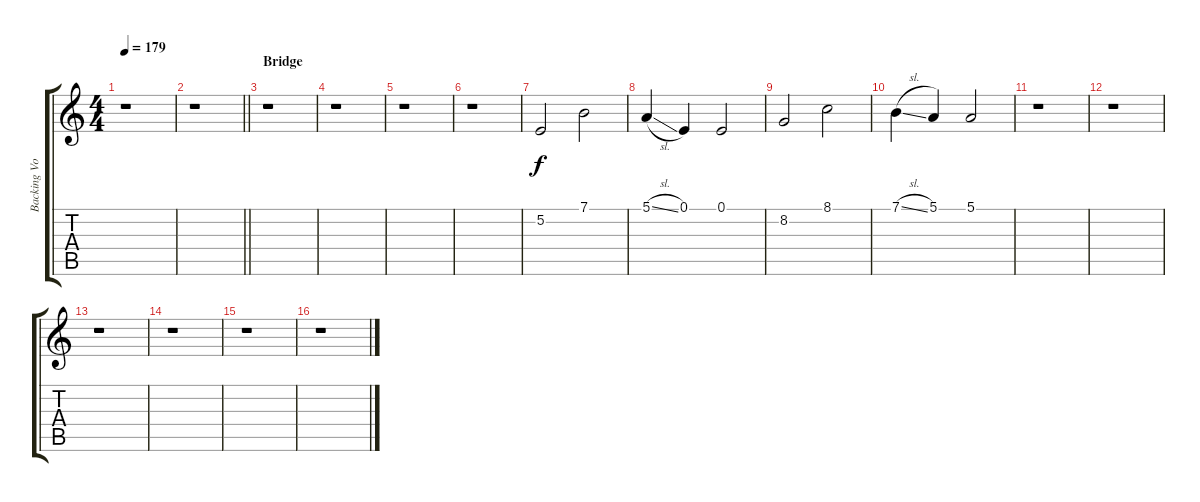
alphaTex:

\track ("Backing Vocals" "Backing Vo") {instrument flute}
\staff {score tabs}
\tuning (E4 B3 G3 D3 A2 E2) {hide}
\ts (4 4)
\tempo 179
\clef g2
\ks c
r.1{dy f} |
\barLineRight lightlight
r.1 |
\section ("" "Bridge")
r.1 |
r.1 |
r.1 |
r.1 |
5.2.2{volume 10} 7.1.2 |
5.1{sl}.4 0.1.4 0.1.2 |
8.2.2 8.1.2 |
7.1{sl}.4 5.1.4 5.1.2 |
r.1 |
r.1 |
r.1 |
r.1 |
r.1 |
r.1
